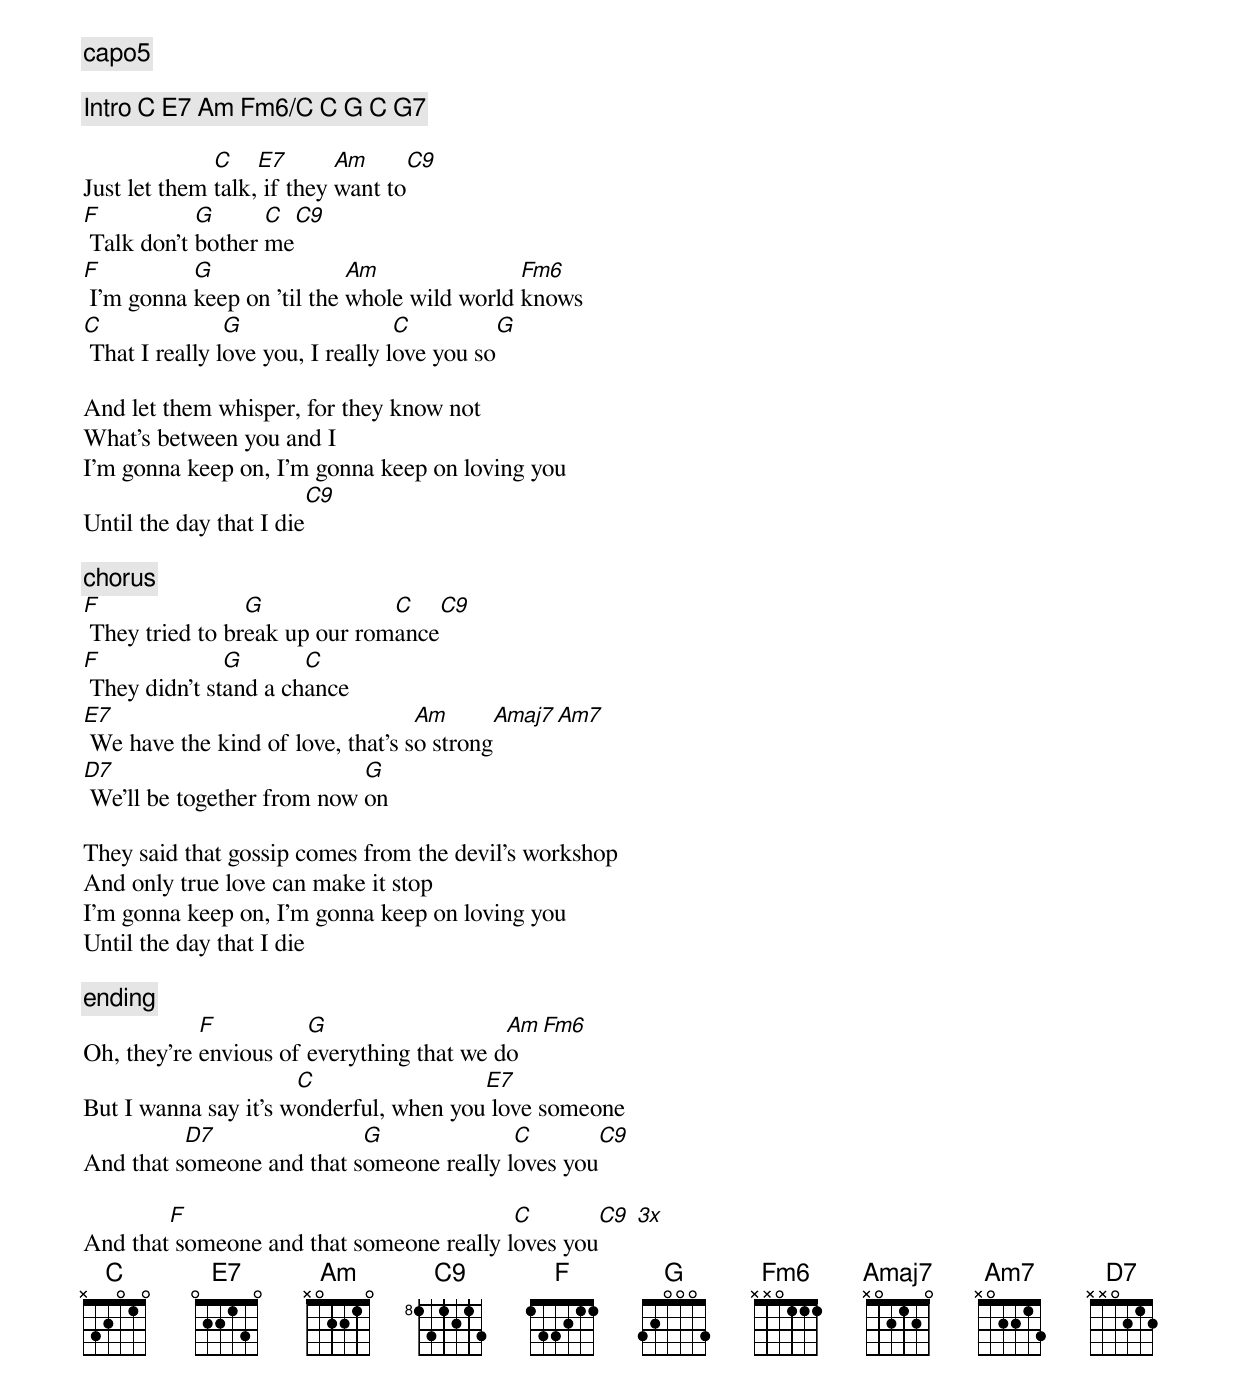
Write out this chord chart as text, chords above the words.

[capo5]

[Intro] C E7 Am Fm6/C C G C G7

              C    E7       Am     C9
Just let them talk, if they want to
F           G      C C9
 Talk don't bother me
F          G                Am               Fm6
 I'm gonna keep on 'til the whole wild world knows
C               G                  C         G
 That I really love you, I really love you so

And let them whisper, for they know not
What's between you and I
I'm gonna keep on, I'm gonna keep on loving you
                        C9
Until the day that I die

[chorus]
F                G             C   C9
 They tried to break up our romance
F              G       C
 They didn't stand a chance
E7                                 Am      Amaj7 Am7
 We have the kind of love, that's so strong
D7                          G
 We'll be together from now on

They said that gossip comes from the devil's workshop
And only true love can make it stop
I'm gonna keep on, I'm gonna keep on loving you
Until the day that I die

[ending]
            F          G                   Am Fm6
Oh, they're envious of everything that we do
                      C                 E7
But I wanna say it's wonderful, when you love someone
          D7               G              C       C9
And that someone and that someone really loves you

        F                                 C       C9
And that someone and that someone really loves you [3x]
